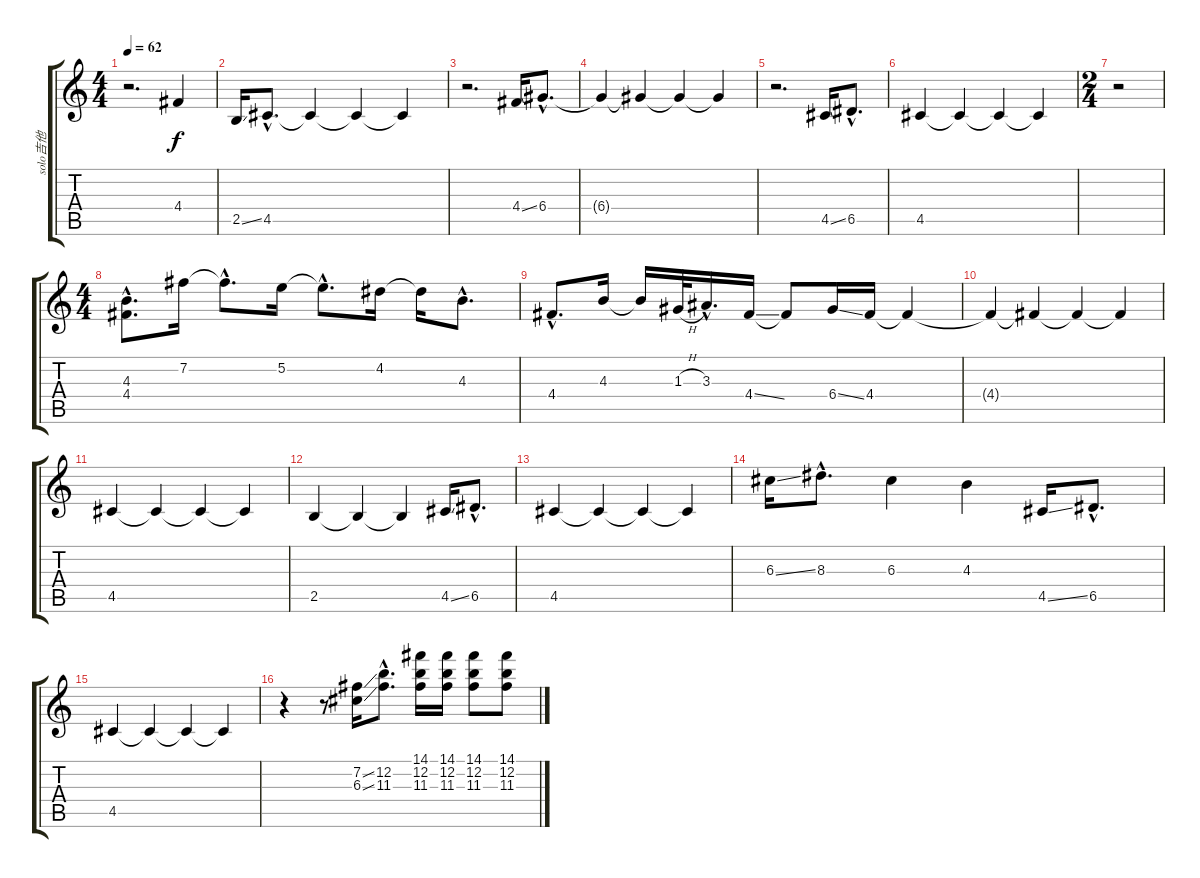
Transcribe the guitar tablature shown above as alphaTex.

\track ("solo吉他" "solo吉他") {instrument overdrivenguitar}
\staff {score tabs}
\tuning (E4 B3 G3 D3 A2 E2) {hide}
\ts (4 4)
\tempo 62
\clef g2
\ks c
r.2{d dy f} 4.4.4 |
2.5{ss}.16 4.5{hac}.8{d} 4.5{t}.4 4.5{t}.4 4.5{t}.4 |
r.2{d} 4.4{ss}.16 6.4{hac}.8{d} |
6.4{t}.4 6.4{t}.4 6.4{t}.4 6.4{t}.4 |
r.2{d} 4.5{ss}.16 6.5{hac}.8{d} |
4.5.4 4.5{t}.4 4.5{t}.4 4.5{t}.4 |
\ts (2 4)
r.2 |
\ts (4 4)
(4.3{hac} 4.4{hac}).8{d} 7.2.16 7.2{hac t}.8{d} 5.2.16 5.2{hac t}.8{d} 4.2.16 4.2{t}.16 4.3{hac}.8{d} |
4.4{hac}.8{d} 4.3.16 4.3{t}.16 1.3{h}.32 3.3{hac}.16{d} 4.4{ss}.16 4.4{t}.8 6.4{ss}.16 4.4.16 4.4{t}.4 |
4.4{t}.4 4.4{t}.4 4.4{t}.4 4.4{t}.4 |
4.5.4 4.5{t}.4 4.5{t}.4 4.5{t}.4 |
2.5.4 2.5{t}.4 2.5{t}.4 4.5{ss}.16 6.5{hac}.8{d} |
4.5.4 4.5{t}.4 4.5{t}.4 4.5{t}.4 |
6.3{ss}.16 8.3{hac}.8{d} 6.3.4 4.3.4 4.5{ss}.16 6.5{hac}.8{d} |
4.5.4 4.5{t}.4 4.5{t}.4 4.5{t}.4 |
r.4 r.8 (7.2{ss} 6.3{ss}).16 (12.2{hac} 11.3{hac}).8{d} (14.1 12.2 11.3).16 (14.1 12.2 11.3).16 (14.1 12.2 11.3).8 (14.1 12.2 11.3).8
